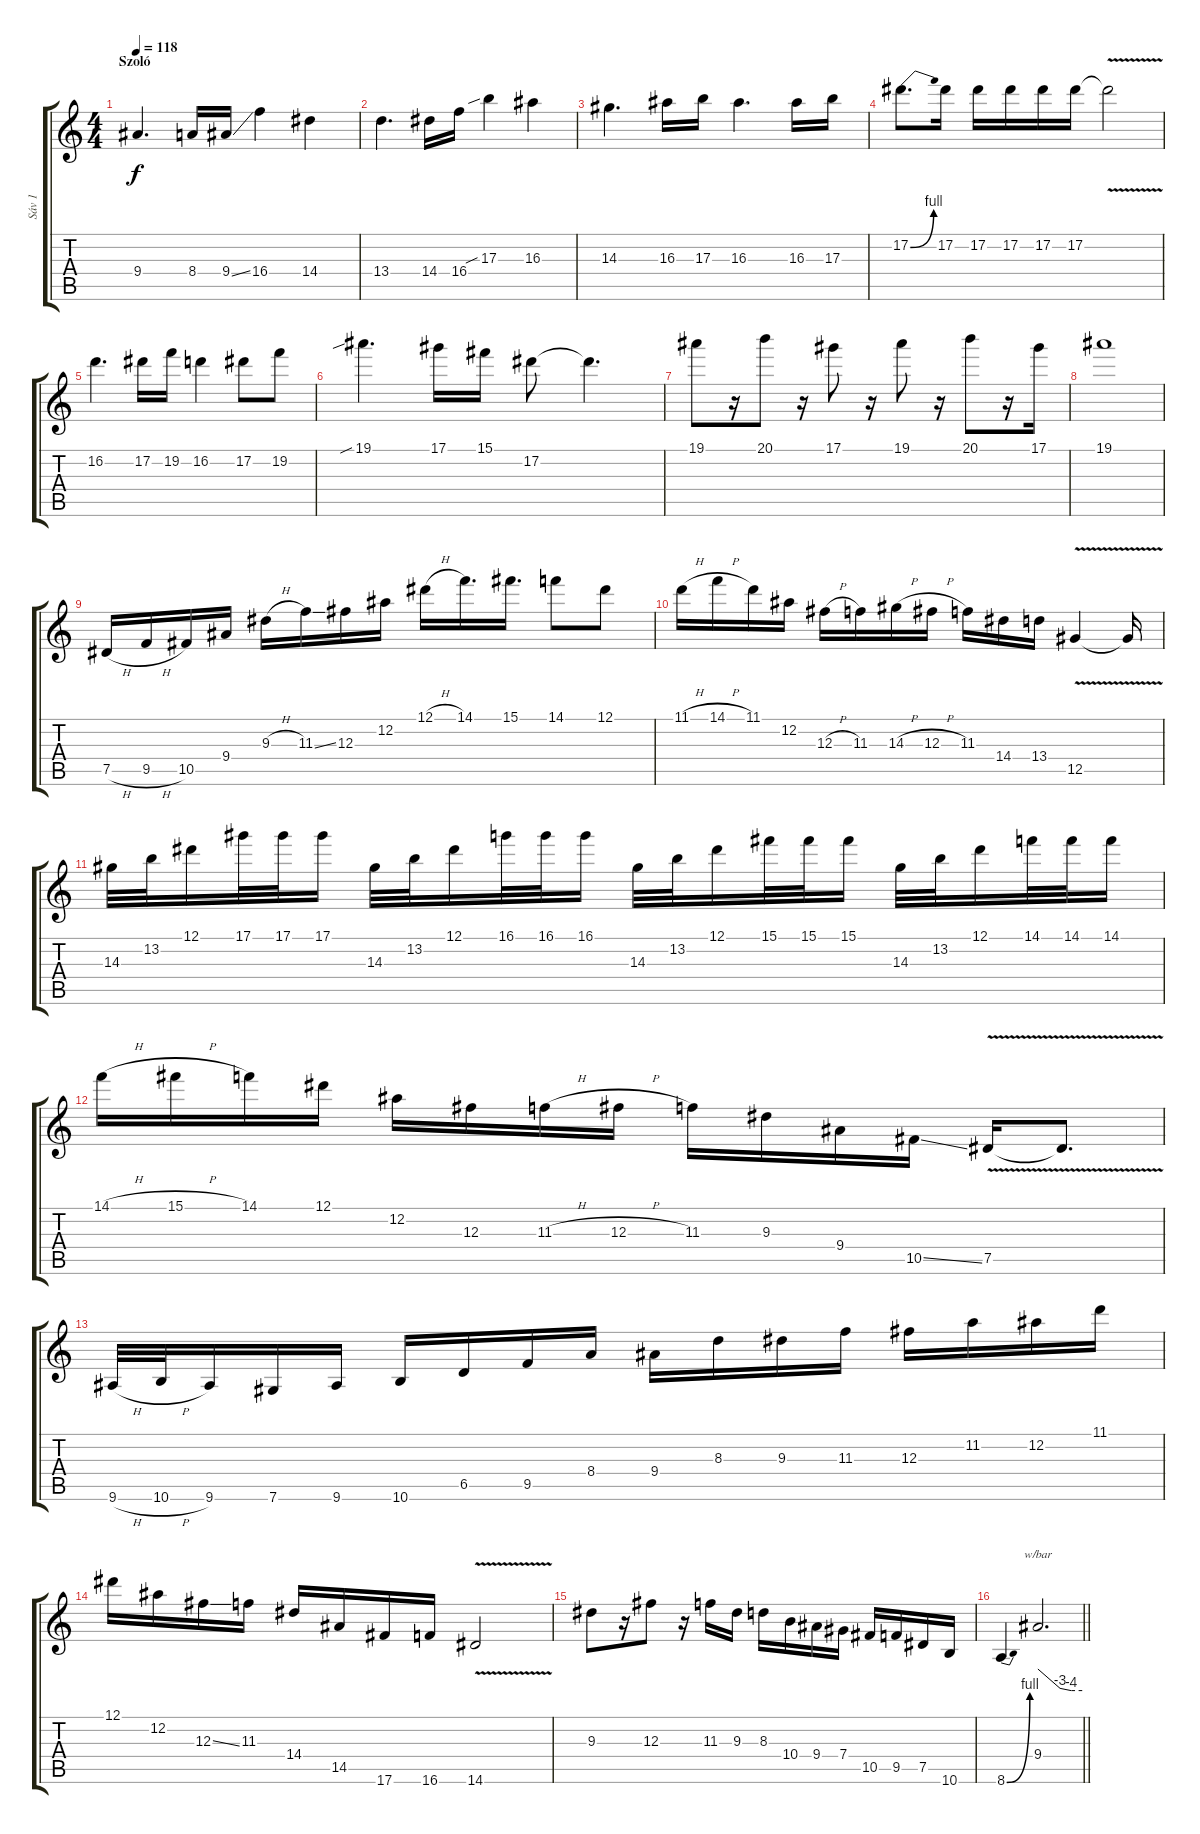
\track ("Sáv 1" "Sáv 1") {solo instrument distortionguitar}
\staff {score tabs}
\tuning (Eb4 Bb3 Gb3 Db3 Ab2 Db2) {hide}
\ts (4 4)
\section ("" "Szoló")
\tempo 118
\clef g2
\ks c
9.4.4{d dy f} 8.4.16 9.4{ss}.16 16.4.4 14.4.4 |
13.4.4{d} 14.4.16 16.4.16 17.3{sib}.4 16.3.4 |
14.3.4{d} 16.3.16 17.3.16 16.3.4{d} 16.3.16 17.3.16 |
17.2{be (bend 0 0 60 4)}.8{d} 17.2.16 17.2.16 17.2.16 17.2.16 17.2.16 17.2{v t}.2 |
16.2.4{d} 17.2.16 19.2.16 16.2.4 17.2.8 19.2.8 |
19.1{sib}.4{d} 17.1.16 15.1.16 17.2.8 17.2{t}.4{d} |
19.1.8 r.16 20.1.8 r.16 17.1.8 r.16 19.1.8 r.16 20.1.8 r.16 17.1.16 |
19.1.1 |
7.5{h}.16 9.5{h}.16 10.5.16 9.4.16 9.3{h}.16 11.3{ss}.16 12.3.16 12.2.16 12.1{h}.16 14.1.16{d} 15.1.16{d} 14.1.8 12.1.8 |
11.1{h}.16 14.1{h}.16 11.1.16 12.2.16 12.3{h}.16 11.3.16 14.3{h}.16 12.3{h}.16 11.3.16 14.4.16 13.4.16 12.5{v}.4 12.5{t}.16 |
14.3.32 13.2.32 12.1.16 17.1.32 17.1.32 17.1.16 14.3.32 13.2.32 12.1.16 16.1.32 16.1.32 16.1.16 14.3.32 13.2.32 12.1.16 15.1.32 15.1.32 15.1.16 14.3.32 13.2.32 12.1.16 14.1.32 14.1.32 14.1.16 |
14.1{h}.16 15.1{h}.16 14.1.16 12.1.16 12.2.16 12.3.16 11.3{h}.16 12.3{h}.16 11.3.16 9.3.16 9.4.16 10.5{ss}.16 7.5{v}.16 7.5{t}.8{d} |
9.6{h}.32 10.6{h}.32 9.6.16 7.6.16 9.6.16 10.6.16 6.5.16 9.5.16 8.4.16 9.4.16 8.3.16 9.3.16 11.3.16 12.3.16 11.2.16 12.2.16 11.1.16 |
12.1.16 12.2.16 12.3{ss}.16 11.3.16 14.4.16 14.5.16 17.6.16 16.6.16 14.6{v}.2 |
9.3.8 r.16 12.3.8 r.16 11.3.16 9.3.16 8.3.16 10.4.16 9.4.16 7.4.16 10.5.16 9.5.16 7.5.16 10.6.16 |
\barLineRight lightlight
8.6{be (bend 0 0 60 4)}.4 9.4.2{d tbe (custom default 0 0 30 -12 45 -16 60 -16)}
